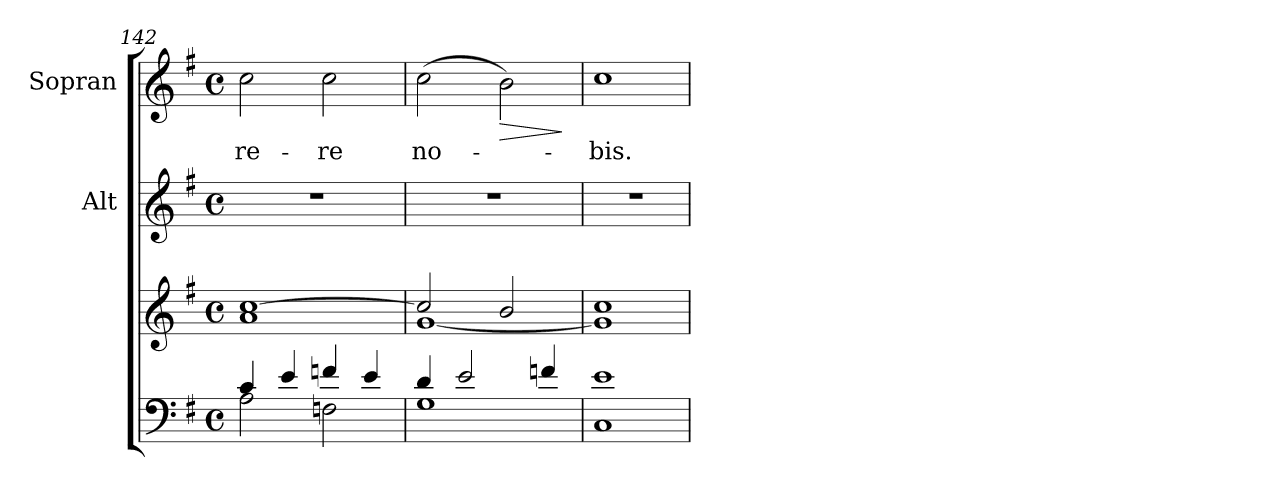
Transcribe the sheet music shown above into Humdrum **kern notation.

**kern	**kern	**kern	**kern	**text	**dynam
*part3	*part3	*part2	*part1	*part1	*part1
*staff4	*staff3	*staff2	*staff1	*staff1	*staff1
*	*	*I"Alt	*I"Sopran	*	*
*	*	*I'A.	*I'S.	*	*
*clefF4	*clefG2	*clefG2	*clefG2	*	*
*k[f#]	*k[f#]	*k[f#]	*k[f#]	*	*
*G:	*G:	*G:	*G:	*	*
*M4/4	*M4/4	*M4/4	*M4/4	*	*
*met(c)	*met(c)	*met(c)	*met(c)	*	*
=142	=142	=142	=142	=142	=142
*^	*^	*	*	*	*
!	!	!	!	!	!	!LO:LY:b	!
4c/	2A\	[>1cc	1a	1r	2cc\	-re-	.
4e/	.	.	.	.	.	.	.
!	!	!	!	!	!	!LO:LY:b	!
4fn/	2Fn\	.	.	.	2cc\	-re	.
4e/	.	.	.	.	.	.	.
=143	=143	=143	=143	=143	=143	=143	=143
!	!	!	!	!	!	!LO:LY:b	!
4d/	1G	2cc/]	[<1g	1r	(>2cc\	no-	.
2e/	.	.	.	.	.	.	.
!	!	!	!	!	!	!	!LO:HP:b
.	.	2b/	.	.	2b\)	.	>
4fn/	.	.	.	.	.	.	.
*v	*v	*	*	*	*	*	*
*	*v	*v	*	*	*	*
.	.	.	.	.	]
!!LO:LB:g=z
=144	=144	=144	=144	=144	=144
*^	*^	*	*	*	*
!	!	!	!	!	!	!LO:LY:b	!
1e	1C	1cc	1g]	1r	1cc	-bis.	.
*v	*v	*	*	*	*	*	*
*	*v	*v	*	*	*	*
=	=	=	=	=	=
*-	*-	*-	*-	*-	*-
